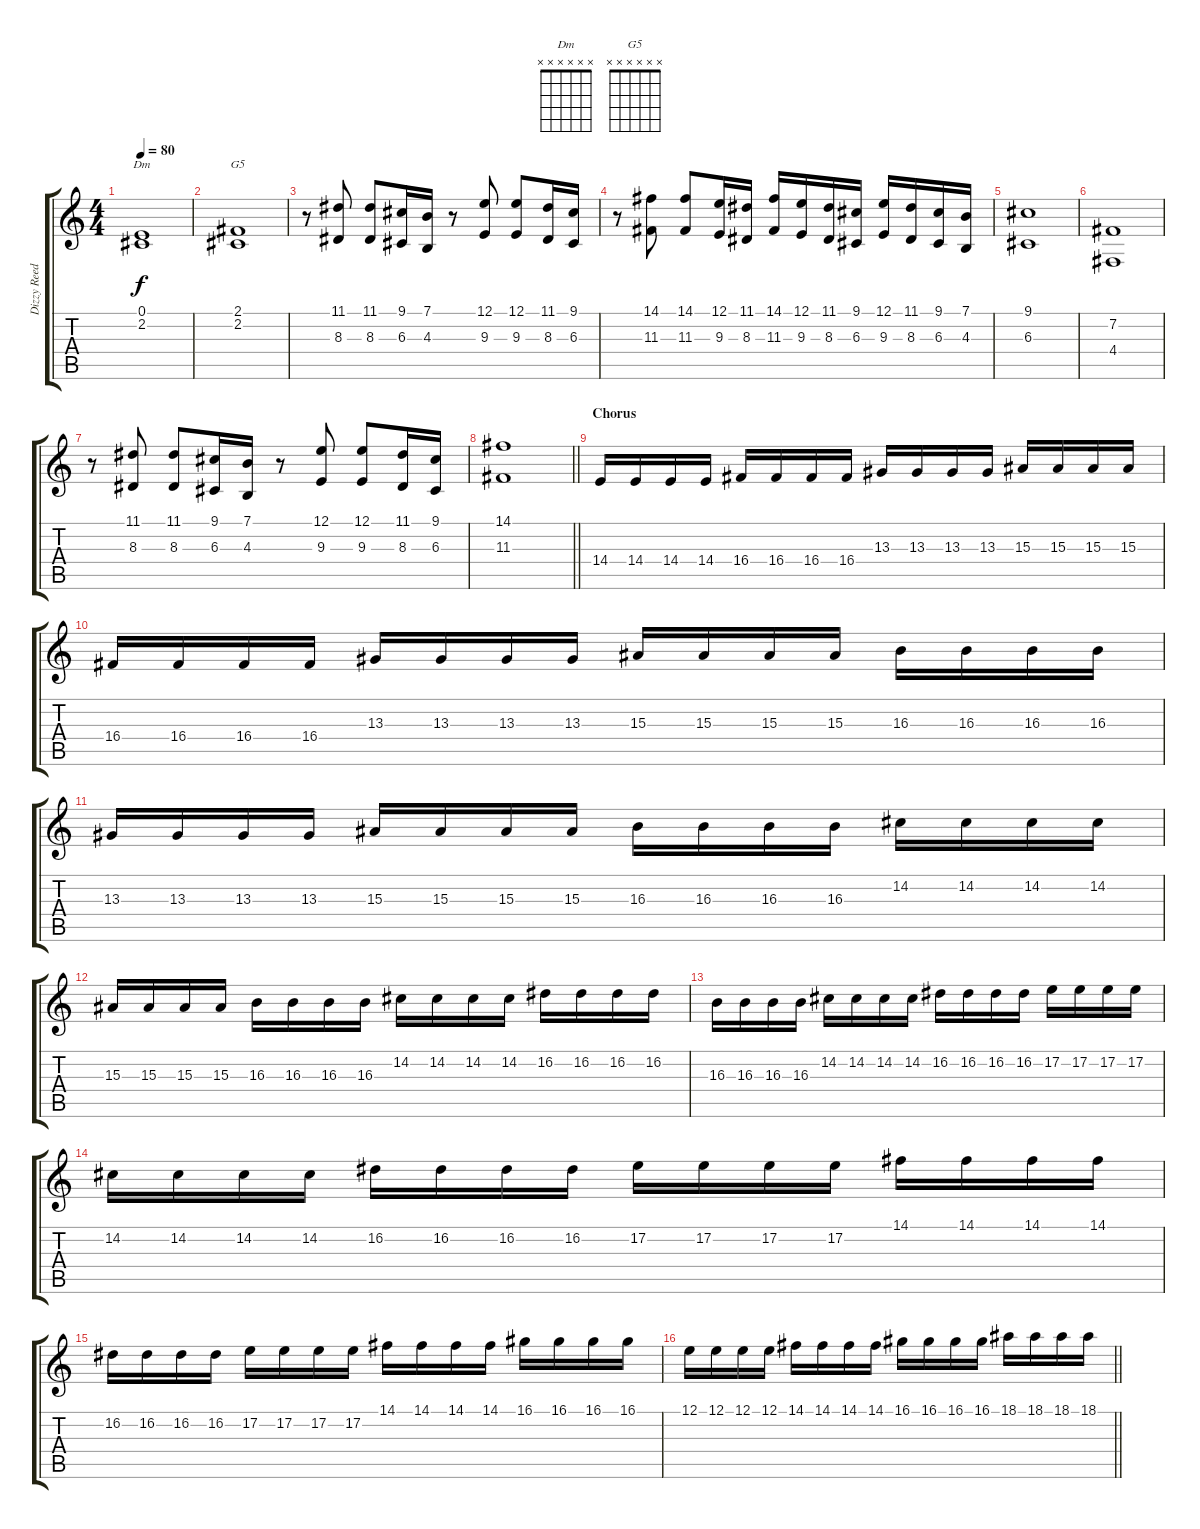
\track ("Dizzy Reed" "Dizzy Reed") {instrument stringensemble1}
\staff {score tabs}
\tuning (E4 B3 G3 D3 A2 E2) {hide}
\chord ("Dm" x x x x x x)
\chord ("G5" x x x x x x)
\ts (4 4)
\tempo 80
\clef g2
\ks c
(0.1 2.2).1{ch "Dm" dy f} |
(2.1 2.2).1{ch "G5"} |
r.8 (11.1 8.3).8 (11.1 8.3).8 (9.1 6.3).16 (7.1 4.3).16 r.8 (12.1 9.3).8 (12.1 9.3).8 (11.1 8.3).16 (9.1 6.3).16 |
r.8 (14.1 11.3).8 (14.1 11.3).8 (12.1 9.3).16 (11.1 8.3).16 (14.1 11.3).16 (12.1 9.3).16 (11.1 8.3).16 (9.1 6.3).16 (12.1 9.3).16 (11.1 8.3).16 (9.1 6.3).16 (7.1 4.3).16 |
(9.1 6.3).1 |
(7.2 4.4).1 |
r.8 (11.1 8.3).8 (11.1 8.3).8 (9.1 6.3).16 (7.1 4.3).16 r.8 (12.1 9.3).8 (12.1 9.3).8 (11.1 8.3).16 (9.1 6.3).16 |
\barLineRight lightlight
(14.1 11.3).1 |
\section ("" "Chorus")
14.4.16{volume 10 balance 2 instrument stringensemble1} 14.4.16 14.4.16 14.4.16 16.4.16 16.4.16 16.4.16 16.4.16 13.3.16 13.3.16 13.3.16 13.3.16 15.3.16 15.3.16 15.3.16 15.3.16 |
16.4.16 16.4.16 16.4.16 16.4.16 13.3.16 13.3.16 13.3.16 13.3.16 15.3.16 15.3.16 15.3.16 15.3.16 16.3.16 16.3.16 16.3.16 16.3.16 |
13.3.16 13.3.16 13.3.16 13.3.16 15.3.16 15.3.16 15.3.16 15.3.16 16.3.16 16.3.16 16.3.16 16.3.16 14.2.16 14.2.16 14.2.16 14.2.16 |
15.3.16 15.3.16 15.3.16 15.3.16 16.3.16 16.3.16 16.3.16 16.3.16 14.2.16 14.2.16 14.2.16 14.2.16 16.2.16 16.2.16 16.2.16 16.2.16 |
16.3.16 16.3.16 16.3.16 16.3.16 14.2.16 14.2.16 14.2.16 14.2.16 16.2.16 16.2.16 16.2.16 16.2.16 17.2.16 17.2.16 17.2.16 17.2.16 |
14.2.16 14.2.16 14.2.16 14.2.16 16.2.16 16.2.16 16.2.16 16.2.16 17.2.16 17.2.16 17.2.16 17.2.16 14.1.16 14.1.16 14.1.16 14.1.16 |
16.2.16 16.2.16 16.2.16 16.2.16 17.2.16 17.2.16 17.2.16 17.2.16 14.1.16 14.1.16 14.1.16 14.1.16 16.1.16 16.1.16 16.1.16 16.1.16 |
\barLineRight lightlight
12.1.16 12.1.16 12.1.16 12.1.16 14.1.16 14.1.16 14.1.16 14.1.16 16.1.16 16.1.16 16.1.16 16.1.16 18.1.16 18.1.16 18.1.16 18.1.16
